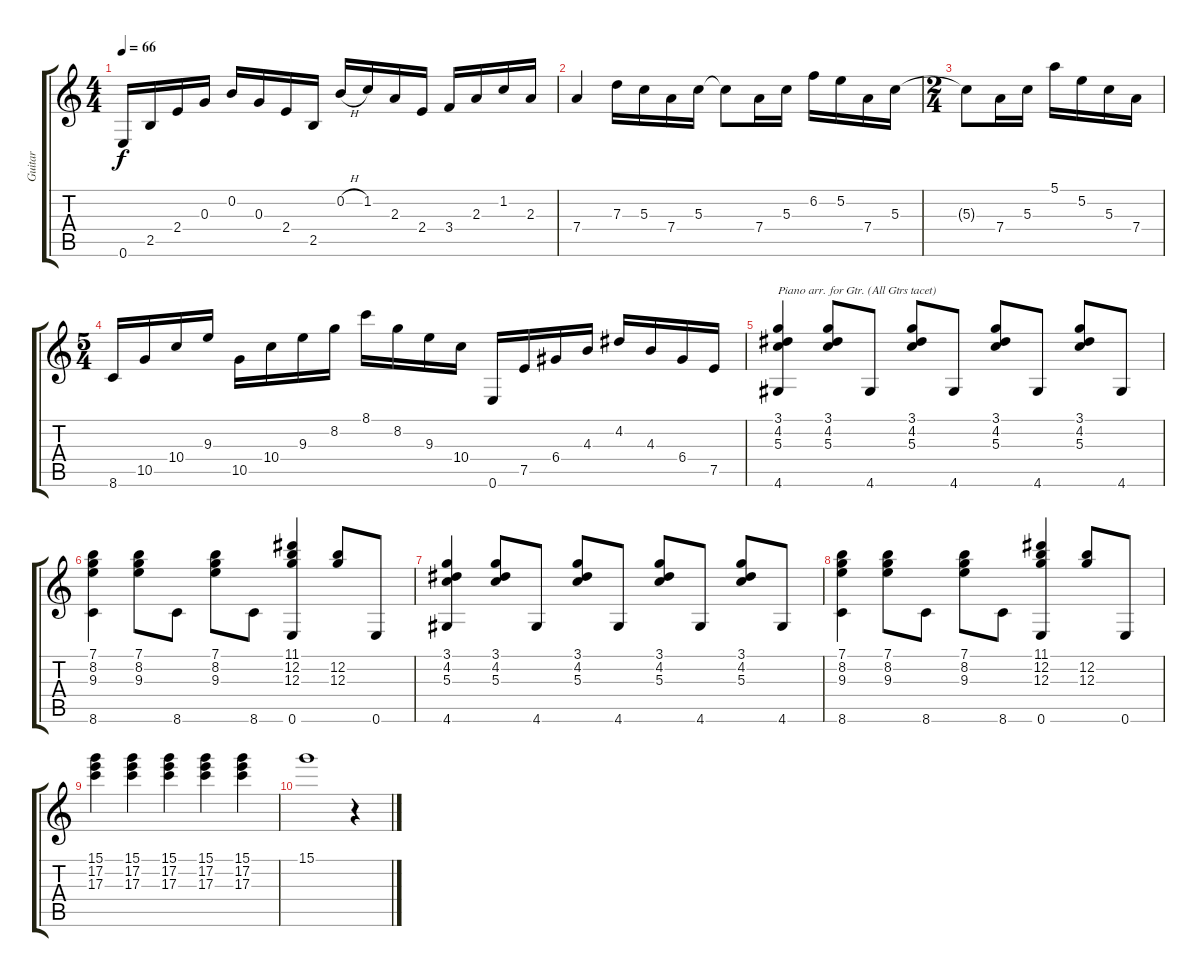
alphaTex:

\track ("Guitar" "Guitar") {instrument acousticguitarnylon}
\staff {score tabs}
\tuning (E4 B3 G3 D3 A2 E2) {hide}
\ts (4 4)
\tempo 66
\clef g2
\ks c
0.6.16{dy f} 2.5.16 2.4.16 0.3.16 0.2.16 0.3.16 2.4.16 2.5.16 0.2{h}.16 1.2.16 2.3.16 2.4.16 3.4.16 2.3.16 1.2.16 2.3.16 |
7.4.4 7.3.16 5.3.16 7.4.16 5.3.16 5.3{t}.8 7.4.16 5.3.16 6.2.16 5.2.16 7.4.16 5.3.16 |
\ts (2 4)
5.3{t}.8 7.4.16 5.3.16 5.1.16 5.2.16 5.3.16 7.4.16 |
\ts (5 4)
8.6.16 10.5.16 10.4.16 9.3.16 10.5.16 10.4.16 9.3.16 8.2.16 8.1.16 8.2.16 9.3.16 10.4.16 0.6.16 7.5.16 6.4.16 4.3.16 4.2.16 4.3.16 6.4.16 7.5.16 |
(3.1 4.2 5.3 4.6).4{txt "Piano arr. for Gtr. (All Gtrs tacet)"} (3.1 4.2 5.3).8 4.6.8 (3.1 4.2 5.3).8 4.6.8 (3.1 4.2 5.3).8 4.6.8 (3.1 4.2 5.3).8 4.6.8 |
(7.1 8.2 9.3 8.6).4 (7.1 8.2 9.3).8 8.6.8 (7.1 8.2 9.3).8 8.6.8 (11.1 12.2 12.3 0.6).4 (12.2 12.3).8 0.6.8 |
(3.1 4.2 5.3 4.6).4 (3.1 4.2 5.3).8 4.6.8 (3.1 4.2 5.3).8 4.6.8 (3.1 4.2 5.3).8 4.6.8 (3.1 4.2 5.3).8 4.6.8 |
(7.1 8.2 9.3 8.6).4 (7.1 8.2 9.3).8 8.6.8 (7.1 8.2 9.3).8 8.6.8 (11.1 12.2 12.3 0.6).4 (12.2 12.3).8 0.6.8 |
(15.1 17.2 17.3).4 (15.1 17.2 17.3).4 (15.1 17.2 17.3).4 (15.1 17.2 17.3).4 (15.1 17.2 17.3).4 |
15.1.1 r.4
